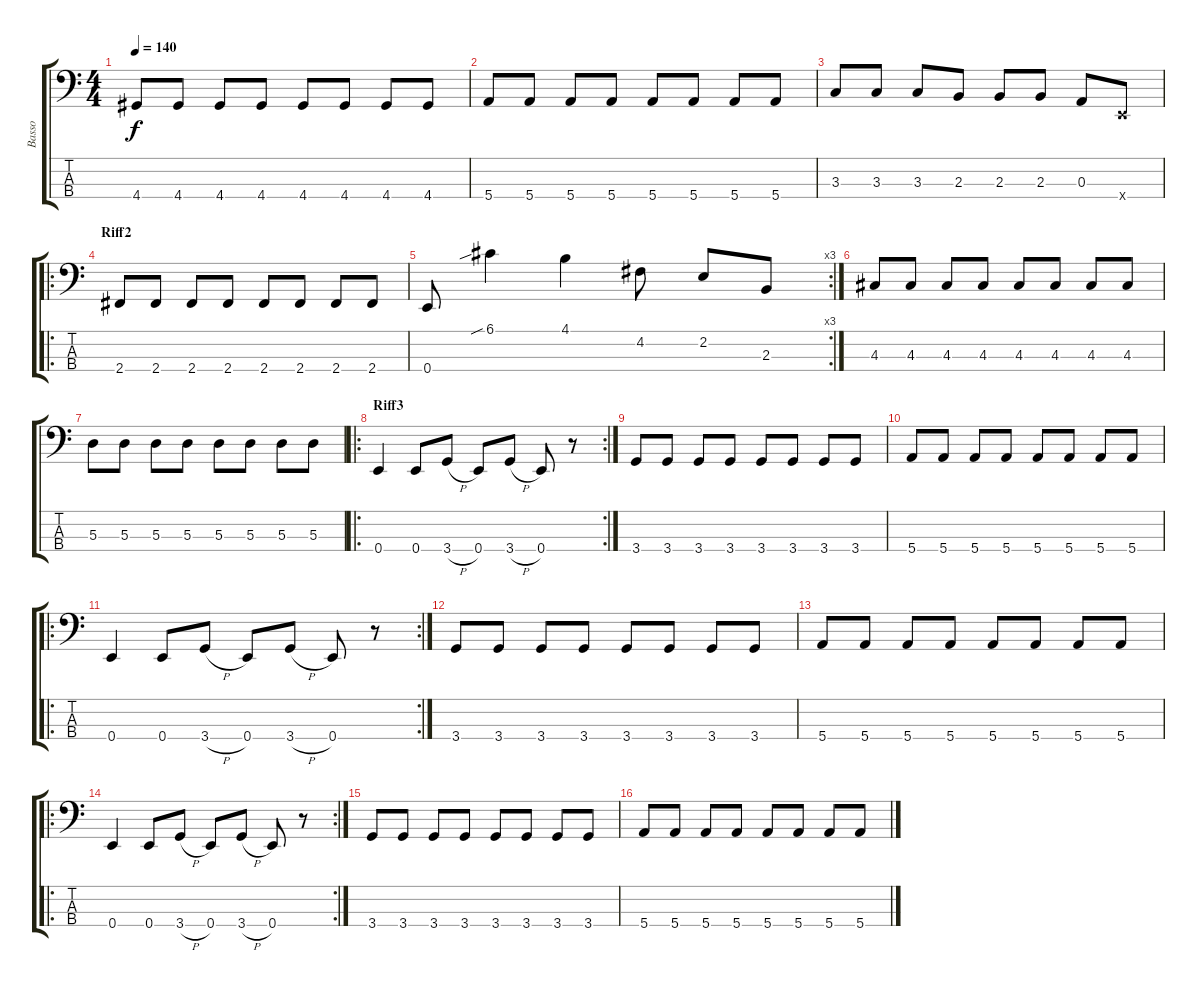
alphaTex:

\track ("Basso" "Basso") {instrument electricbasspick}
\staff {score tabs}
\tuning (G2 D2 A1 E1) {hide}
\ts (4 4)
\tempo 140
\clef f4
\ks c
4.4.8{dy f} 4.4.8 4.4.8 4.4.8 4.4.8 4.4.8 4.4.8 4.4.8 |
5.4.8 5.4.8 5.4.8 5.4.8 5.4.8 5.4.8 5.4.8 5.4.8 |
3.3.8 3.3.8 3.3.8 2.3.8 2.3.8 2.3.8 0.3.8 0.4{x}.8 |
\ro
\section ("" "Riff2")
2.4.8 2.4.8 2.4.8 2.4.8 2.4.8 2.4.8 2.4.8 2.4.8 |
\rc 3
0.4.8 6.1{sib}.4 4.1.4 4.2.8 2.2.8 2.3.8 |
4.3.8 4.3.8 4.3.8 4.3.8 4.3.8 4.3.8 4.3.8 4.3.8 |
5.3.8 5.3.8 5.3.8 5.3.8 5.3.8 5.3.8 5.3.8 5.3.8 |
\ro
\rc 2
\section ("" "Riff3")
0.4.4 0.4.8 3.4{h}.8 0.4.8 3.4{h}.8 0.4.8 r.8 |
3.4.8 3.4.8 3.4.8 3.4.8 3.4.8 3.4.8 3.4.8 3.4.8 |
5.4.8 5.4.8 5.4.8 5.4.8 5.4.8 5.4.8 5.4.8 5.4.8 |
\ro
\rc 2
0.4.4 0.4.8 3.4{h}.8 0.4.8 3.4{h}.8 0.4.8 r.8 |
3.4.8 3.4.8 3.4.8 3.4.8 3.4.8 3.4.8 3.4.8 3.4.8 |
5.4.8 5.4.8 5.4.8 5.4.8 5.4.8 5.4.8 5.4.8 5.4.8 |
\ro
\rc 2
0.4.4 0.4.8 3.4{h}.8 0.4.8 3.4{h}.8 0.4.8 r.8 |
3.4.8 3.4.8 3.4.8 3.4.8 3.4.8 3.4.8 3.4.8 3.4.8 |
5.4.8 5.4.8 5.4.8 5.4.8 5.4.8 5.4.8 5.4.8 5.4.8
